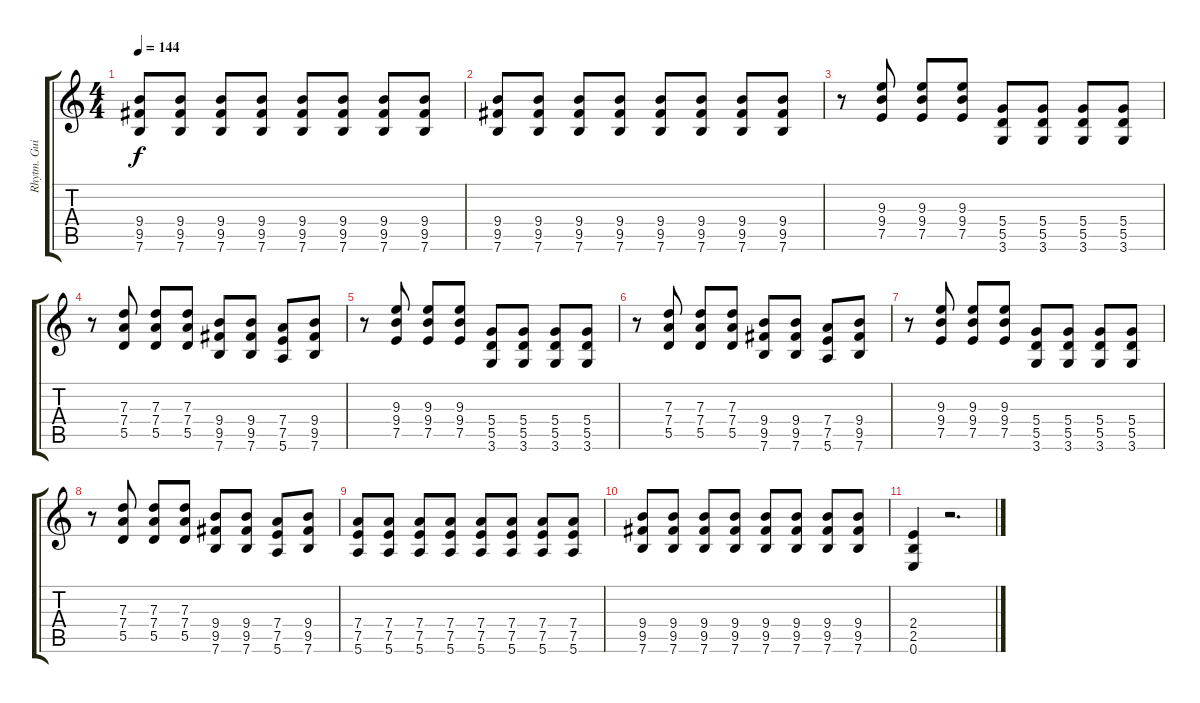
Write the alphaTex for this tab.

\track ("Rhytm. Guitar" "Rhytm. Gui") {instrument distortionguitar}
\staff {score tabs}
\tuning (E4 B3 G3 D3 A2 E2) {hide}
\ts (4 4)
\tempo 144
\clef g2
\ks c
(9.4 9.5 7.6).8{dy f} (9.4 9.5 7.6).8 (9.4 9.5 7.6).8 (9.4 9.5 7.6).8 (9.4 9.5 7.6).8 (9.4 9.5 7.6).8 (9.4 9.5 7.6).8 (9.4 9.5 7.6).8 |
(9.4 9.5 7.6).8 (9.4 9.5 7.6).8 (9.4 9.5 7.6).8 (9.4 9.5 7.6).8 (9.4 9.5 7.6).8 (9.4 9.5 7.6).8 (9.4 9.5 7.6).8 (9.4 9.5 7.6).8 |
r.8 (9.3 9.4 7.5).8 (9.3 9.4 7.5).8 (9.3 9.4 7.5).8 (5.4 5.5 3.6).8 (5.4 5.5 3.6).8 (5.4 5.5 3.6).8 (5.4 5.5 3.6).8 |
r.8 (7.3 7.4 5.5).8 (7.3 7.4 5.5).8 (7.3 7.4 5.5).8 (9.4 9.5 7.6).8 (9.4 9.5 7.6).8 (7.4 7.5 5.6).8 (9.4 9.5 7.6).8 |
r.8 (9.3 9.4 7.5).8 (9.3 9.4 7.5).8 (9.3 9.4 7.5).8 (5.4 5.5 3.6).8 (5.4 5.5 3.6).8 (5.4 5.5 3.6).8 (5.4 5.5 3.6).8 |
r.8 (7.3 7.4 5.5).8 (7.3 7.4 5.5).8 (7.3 7.4 5.5).8 (9.4 9.5 7.6).8 (9.4 9.5 7.6).8 (7.4 7.5 5.6).8 (9.4 9.5 7.6).8 |
r.8 (9.3 9.4 7.5).8 (9.3 9.4 7.5).8 (9.3 9.4 7.5).8 (5.4 5.5 3.6).8 (5.4 5.5 3.6).8 (5.4 5.5 3.6).8 (5.4 5.5 3.6).8 |
r.8 (7.3 7.4 5.5).8 (7.3 7.4 5.5).8 (7.3 7.4 5.5).8 (9.4 9.5 7.6).8 (9.4 9.5 7.6).8 (7.4 7.5 5.6).8 (9.4 9.5 7.6).8 |
(7.4 7.5 5.6).8 (7.4 7.5 5.6).8 (7.4 7.5 5.6).8 (7.4 7.5 5.6).8 (7.4 7.5 5.6).8 (7.4 7.5 5.6).8 (7.4 7.5 5.6).8 (7.4 7.5 5.6).8 |
(9.4 9.5 7.6).8 (9.4 9.5 7.6).8 (9.4 9.5 7.6).8 (9.4 9.5 7.6).8 (9.4 9.5 7.6).8 (9.4 9.5 7.6).8 (9.4 9.5 7.6).8 (9.4 9.5 7.6).8 |
(2.4 2.5 0.6).4 r.2{d}
